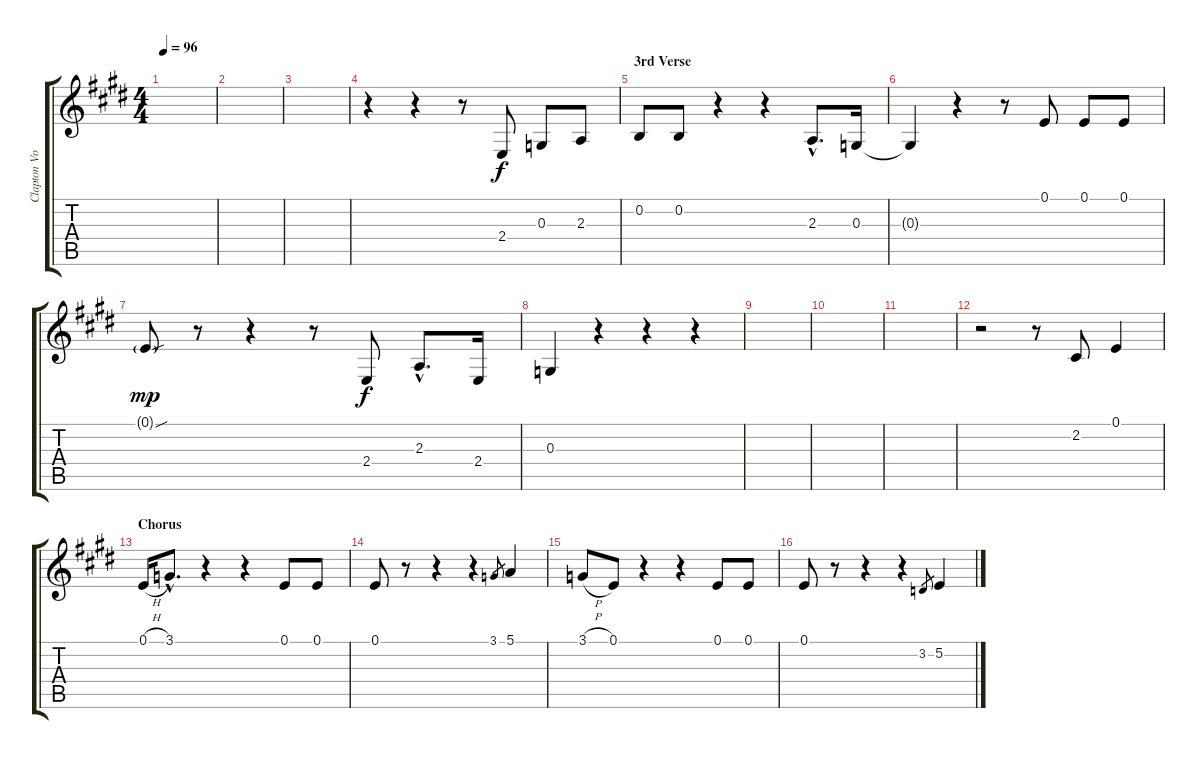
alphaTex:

\track ("Clapton Vocals" "Clapton Vo") {instrument flute}
\staff {score tabs}
\tuning (E4 B3 G3 D3 A2 E2) {hide}
\ts (4 4)
\tempo 96
\clef g2
\ks e
|
|
|
r.4 r.4 r.8 2.4.8 0.3.8 2.3.8 |
\section ("" "3rd Verse")
0.2.8 0.2.8 r.4 r.4 2.3{hac}.8{d} 0.3.16 |
0.3{t}.4 r.4 r.8 0.1.8 0.1.8 0.1.8 |
0.1{sou g}.8{dy mp} r.8 r.4 r.8 2.4.8{dy f} 2.3{hac}.8{d} 2.4.16 |
0.3.4 r.4 r.4 r.4 |
|
|
|
r.2 r.8 2.2.8 0.1.4 |
\section ("" "Chorus")
0.1{h}.16 3.1{hac}.8{d} r.4 r.4 0.1.8 0.1.8 |
0.1.8 r.8 r.4 r.4 3.1.8{gr} 5.1.4 |
3.1{h}.8 0.1.8 r.4 r.4 0.1.8 0.1.8 |
0.1.8 r.8 r.4 r.4 3.2.8{gr} 5.2.4
